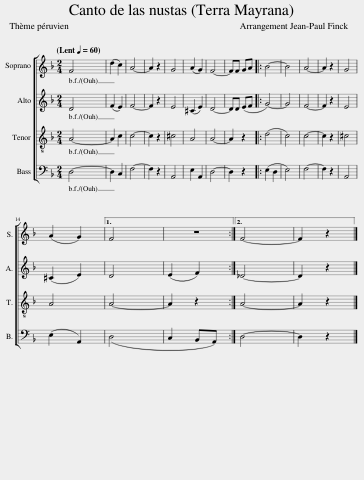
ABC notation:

X:1
%%score [ 1 2 3 4 ]
L:1/8
Q:1/4=60
M:2/4
I:linebreak $
K:F
V:1 treble
V:2 treble
V:3 treble-8
V:4 bass
V:1
 F4 | (d2 c2) | A4- | A2 z2 | G4 | %5
 (A2 G2) | F4- | FF GA |: B4- | B4 | %10
 A4- | A2 z2 | G4 |$ (A2 G2) |1 F4 | %15
 z4 :|2 F4- | F2 z2 |] %18
V:2
 D4 | (F2 E2) | F4- | F2 z2 | E4 | %5
 (^C2 E2) | D4- | DD (EF |: G4-) | G4 | %10
 F4- | F2 z2 | E4 |$ (^C2 E2) |1 D4 | %15
 (E2 F2) :|2 _D4- | D2 z2 |] %18
V:3
 A4- | A2 c2 | c4- | c2 z2 | ^c4 | %5
 A4 | A4- | A2 z2 |: (d4 | c4) | %10
 c4- | c2 z2 | ^c4 |$ A4 |1 A4- | %15
 A2 z2 :|2 A4- | A2 z2 |] %18
V:4
 D,4- | D,2 C,2 | F,4- | F,2 z2 | A,,4 | %5
 E,2 A,,2 | D,4- | D,2 z2 |: (E,2 D,2 | E,4) | %10
 F,4- | F,2 z2 | A,,4 |$ (E,2 A,,2) |1 (D,4 | %15
 C,2 B,,A,,) :|2 D,4- | D,2 z2 |] %18
